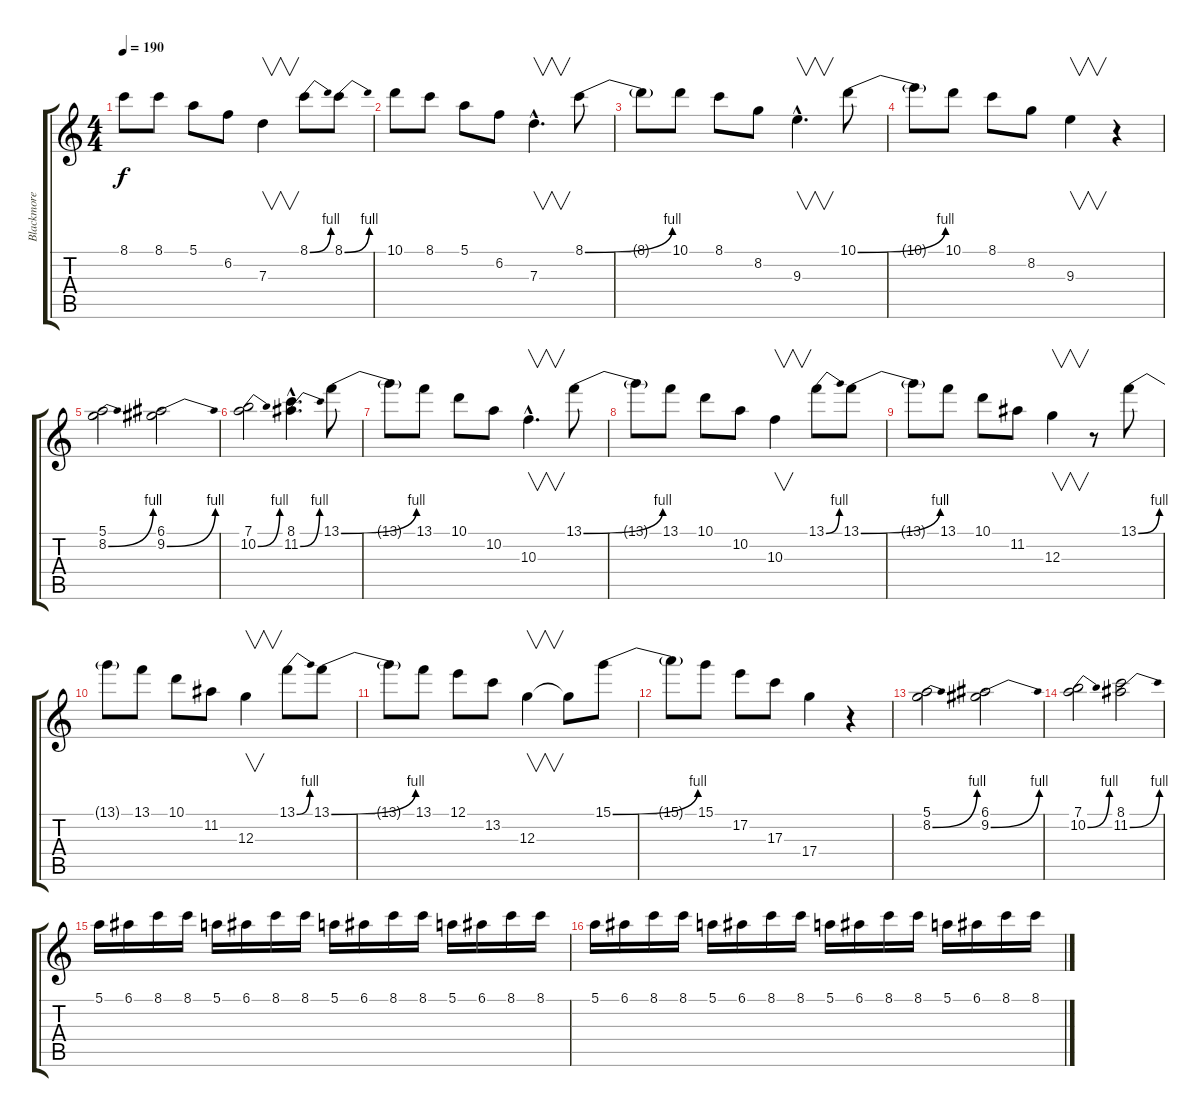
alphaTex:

\track ("Blackmore" "Blackmore") {instrument overdrivenguitar}
\staff {score tabs}
\tuning (E4 B3 G3 D3 A2 E2) {hide}
\ts (4 4)
\tempo 190
\clef g2
\ks c
8.1{t}.8{dy f} 8.1.8 5.1.8 6.2.8 7.3.4{v} 8.1{be (bend 0 0 60 4)}.8 8.1{be (bend 0 0 60 4)}.8 |
10.1.8 8.1.8 5.1.8 6.2.8 7.3{hac}.4{v d} 8.1{be (bend 0 0 60 4)}.8 |
8.1{t}.8 10.1.8 8.1.8 8.2.8 9.3{hac}.4{v d} 10.1{be (bend 0 0 60 4)}.8 |
10.1{t}.8 10.1.8 8.1.8 8.2.8 9.3.4{v} r.4 |
(5.1 8.2{be (bend 0 0 60 4)}).2 (6.1 9.2{be (bend 0 0 60 4)}).2 |
(7.1 10.2{be (bend 0 0 60 4)}).2 (8.1{hac} 11.2{be (bend 0 0 60 4) hac}).4{d} 13.1{be (bend 0 0 60 4)}.8 |
13.1{t}.8 13.1.8 10.1.8 10.2.8 10.3{hac}.4{v d} 13.1{be (bend 0 0 60 4)}.8 |
13.1{t}.8 13.1.8 10.1.8 10.2.8 10.3.4{v} 13.1{be (bend 0 0 60 4)}.8 13.1{be (bend 0 0 60 4)}.8 |
13.1{t}.8 13.1.8 10.1.8 11.2.8 12.3.4{v} r.8 13.1{be (bend 0 0 60 4)}.8 |
13.1{t}.8 13.1.8 10.1.8 11.2.8 12.3.4{v} 13.1{be (bend 0 0 60 4)}.8 13.1{be (bend 0 0 60 4)}.8 |
13.1{t}.8 13.1.8 12.1.8 13.2.8 12.3.4{v} 12.3{t}.8 15.1{be (bend 0 0 60 4)}.8 |
15.1{t}.8 15.1.8 17.2.8 17.3.8 17.4.4 r.4 |
(5.1 8.2{be (bend 0 0 60 4)}).2 (6.1 9.2{be (bend 0 0 60 4)}).2 |
(7.1 10.2{be (bend 0 0 60 4)}).2 (8.1 11.2{be (bend 0 0 60 4)}).2 |
5.1.16 6.1.16 8.1.16 8.1.16 5.1.16 6.1.16 8.1.16 8.1.16 5.1.16 6.1.16 8.1.16 8.1.16 5.1.16 6.1.16 8.1.16 8.1.16 |
5.1.16 6.1.16 8.1.16 8.1.16 5.1.16 6.1.16 8.1.16 8.1.16 5.1.16 6.1.16 8.1.16 8.1.16 5.1.16 6.1.16 8.1.16 8.1.16
